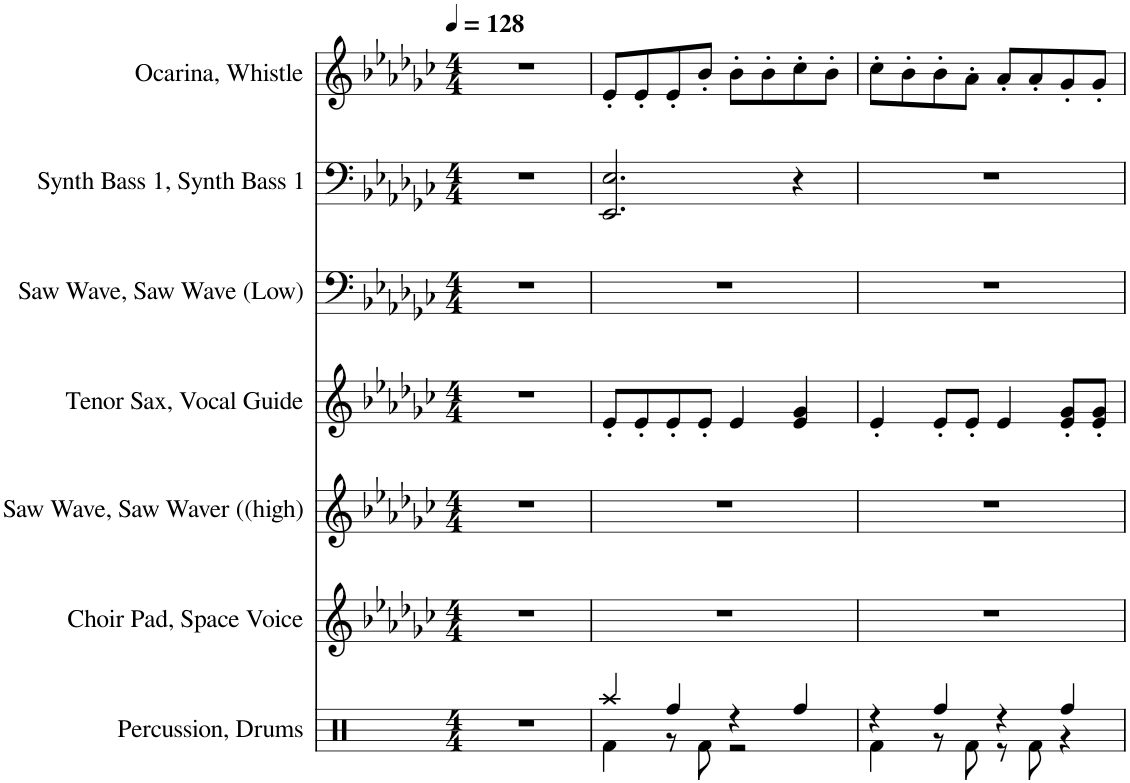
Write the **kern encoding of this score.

**kern	**kern	**kern	**kern	**kern	**kern	**kern
*part7	*part6	*part5	*part4	*part3	*part2	*part1
*staff7	*staff6	*staff5	*staff4	*staff3	*staff2	*staff1
*I"Percussion, Drums	*I"Choir Pad, Space Voice	*I"Saw Wave, Saw Waver ((high)	*I"Tenor Sax, Vocal Guide	*I"Saw Wave, Saw Wave (Low)	*I"Synth Bass 1, Synth Bass 1	*I"Ocarina, Whistle
*	*	*	*I'T Sax	*	*	*I'Oc
*clefX	*clefG2	*clefG2	*clefG2	*clefF4	*clefF4	*clefG2
*	*	*	*Trd8c14	*	*	*
*k[]	*k[b-e-a-d-g-c-]	*k[b-e-a-d-g-c-]	*k[b-e-a-d-g-c-]	*k[b-e-a-d-g-c-]	*k[b-e-a-d-g-c-]	*k[b-e-a-d-g-c-]
*M4/4	*M4/4	*M4/4	*M4/4	*M4/4	*M4/4	*M4/4
*MM128	*MM128	*MM128	*MM128	*MM128	*MM128	*MM128
=1	=1	=1	=1	=1	=1	=1
1r	1r	1r	1r	1r	1r	1r
=2	=2	=2	=2	=2	=2	=2
*^	*	*	*	*	*	*
4Raa/	4Rf\	1r	1r	8e-'/L	1r	2.EE-/ 2.E-/	8e-'/L
.	.	.	.	8e-'/	.	.	8e-'/
4Rff/	8r	.	.	8e-'/	.	.	8e-'/
.	8Rf\	.	.	8e-'/J	.	.	8b-'/J
4r	2r	.	.	4e-/	.	.	8b-'\L
.	.	.	.	.	.	.	8b-'\
4Rff/	.	.	.	4e-/ 4g-/	.	4r	8cc-'\
.	.	.	.	.	.	.	8b-'\J
=3	=3	=3	=3	=3	=3	=3	=3
4r	4Rf\	1r	1r	4e-'/	1r	1r	8cc-'\L
.	.	.	.	.	.	.	8b-'\
4Rff/	8r	.	.	8e-'/L	.	.	8b-'\
.	8Rf\	.	.	8e-'/J	.	.	8a-'\J
4r	8r	.	.	4e-/	.	.	8a-'/L
.	8Rf\	.	.	.	.	.	8a-'/
4Rff/	4r	.	.	8e-/' 8g-/'L	.	.	8g-'/
.	.	.	.	8e-/' 8g-/'J	.	.	8g-'/J
*v	*v	*	*	*	*	*	*
=	=	=	=	=	=	=
*-	*-	*-	*-	*-	*-	*-
